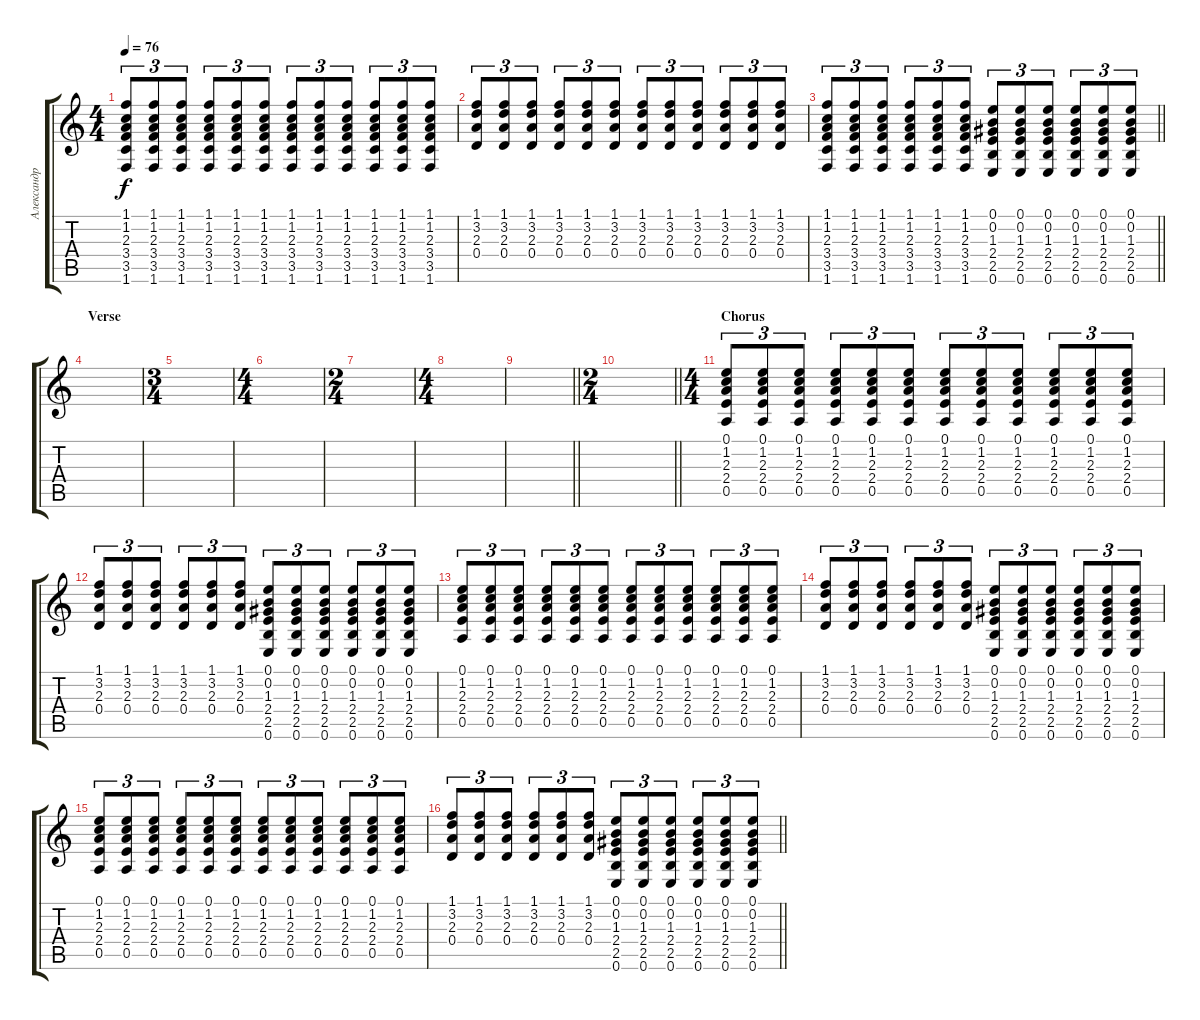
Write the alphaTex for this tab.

\track ("Александр Васильев" "Александр ") {instrument acousticguitarsteel}
\staff {score tabs}
\tuning (E4 B3 G3 D3 A2 E2) {hide}
\ts (4 4)
\tempo 76
\clef g2
\ks c
(1.1 1.2 2.3 3.4 3.5 1.6).8{tu (3 2) dy f} (1.1 1.2 2.3 3.4 3.5 1.6).8{tu (3 2)} (1.1 1.2 2.3 3.4 3.5 1.6).8{tu (3 2)} (1.1 1.2 2.3 3.4 3.5 1.6).8{tu (3 2)} (1.1 1.2 2.3 3.4 3.5 1.6).8{tu (3 2)} (1.1 1.2 2.3 3.4 3.5 1.6).8{tu (3 2)} (1.1 1.2 2.3 3.4 3.5 1.6).8{tu (3 2)} (1.1 1.2 2.3 3.4 3.5 1.6).8{tu (3 2)} (1.1 1.2 2.3 3.4 3.5 1.6).8{tu (3 2)} (1.1 1.2 2.3 3.4 3.5 1.6).8{tu (3 2)} (1.1 1.2 2.3 3.4 3.5 1.6).8{tu (3 2)} (1.1 1.2 2.3 3.4 3.5 1.6).8{tu (3 2)} |
(1.1 3.2 2.3 0.4).8{tu (3 2)} (1.1 3.2 2.3 0.4).8{tu (3 2)} (1.1 3.2 2.3 0.4).8{tu (3 2)} (1.1 3.2 2.3 0.4).8{tu (3 2)} (1.1 3.2 2.3 0.4).8{tu (3 2)} (1.1 3.2 2.3 0.4).8{tu (3 2)} (1.1 3.2 2.3 0.4).8{tu (3 2)} (1.1 3.2 2.3 0.4).8{tu (3 2)} (1.1 3.2 2.3 0.4).8{tu (3 2)} (1.1 3.2 2.3 0.4).8{tu (3 2)} (1.1 3.2 2.3 0.4).8{tu (3 2)} (1.1 3.2 2.3 0.4).8{tu (3 2)} |
\barLineRight lightlight
(1.1 1.2 2.3 3.4 3.5 1.6).8{tu (3 2)} (1.1 1.2 2.3 3.4 3.5 1.6).8{tu (3 2)} (1.1 1.2 2.3 3.4 3.5 1.6).8{tu (3 2)} (1.1 1.2 2.3 3.4 3.5 1.6).8{tu (3 2)} (1.1 1.2 2.3 3.4 3.5 1.6).8{tu (3 2)} (1.1 1.2 2.3 3.4 3.5 1.6).8{tu (3 2)} (0.1 0.2 1.3 2.4 2.5 0.6).8{tu (3 2)} (0.1 0.2 1.3 2.4 2.5 0.6).8{tu (3 2)} (0.1 0.2 1.3 2.4 2.5 0.6).8{tu (3 2)} (0.1 0.2 1.3 2.4 2.5 0.6).8{tu (3 2)} (0.1 0.2 1.3 2.4 2.5 0.6).8{tu (3 2)} (0.1 0.2 1.3 2.4 2.5 0.6).8{tu (3 2)} |
\section ("" "Verse")
|
\ts (3 4)
|
\ts (4 4)
|
\ts (2 4)
|
\ts (4 4)
|
\barLineRight lightlight
|
\ts (2 4)
\barLineRight lightlight
|
\ts (4 4)
\section ("" "Chorus")
(0.1 1.2 2.3 2.4 0.5).8{tu (3 2)} (0.1 1.2 2.3 2.4 0.5).8{tu (3 2)} (0.1 1.2 2.3 2.4 0.5).8{tu (3 2)} (0.1 1.2 2.3 2.4 0.5).8{tu (3 2)} (0.1 1.2 2.3 2.4 0.5).8{tu (3 2)} (0.1 1.2 2.3 2.4 0.5).8{tu (3 2)} (0.1 1.2 2.3 2.4 0.5).8{tu (3 2)} (0.1 1.2 2.3 2.4 0.5).8{tu (3 2)} (0.1 1.2 2.3 2.4 0.5).8{tu (3 2)} (0.1 1.2 2.3 2.4 0.5).8{tu (3 2)} (0.1 1.2 2.3 2.4 0.5).8{tu (3 2)} (0.1 1.2 2.3 2.4 0.5).8{tu (3 2)} |
(1.1 3.2 2.3 0.4).8{tu (3 2)} (1.1 3.2 2.3 0.4).8{tu (3 2)} (1.1 3.2 2.3 0.4).8{tu (3 2)} (1.1 3.2 2.3 0.4).8{tu (3 2)} (1.1 3.2 2.3 0.4).8{tu (3 2)} (1.1 3.2 2.3 0.4).8{tu (3 2)} (0.1 0.2 1.3 2.4 2.5 0.6).8{tu (3 2)} (0.1 0.2 1.3 2.4 2.5 0.6).8{tu (3 2)} (0.1 0.2 1.3 2.4 2.5 0.6).8{tu (3 2)} (0.1 0.2 1.3 2.4 2.5 0.6).8{tu (3 2)} (0.1 0.2 1.3 2.4 2.5 0.6).8{tu (3 2)} (0.1 0.2 1.3 2.4 2.5 0.6).8{tu (3 2)} |
(0.1 1.2 2.3 2.4 0.5).8{tu (3 2)} (0.1 1.2 2.3 2.4 0.5).8{tu (3 2)} (0.1 1.2 2.3 2.4 0.5).8{tu (3 2)} (0.1 1.2 2.3 2.4 0.5).8{tu (3 2)} (0.1 1.2 2.3 2.4 0.5).8{tu (3 2)} (0.1 1.2 2.3 2.4 0.5).8{tu (3 2)} (0.1 1.2 2.3 2.4 0.5).8{tu (3 2)} (0.1 1.2 2.3 2.4 0.5).8{tu (3 2)} (0.1 1.2 2.3 2.4 0.5).8{tu (3 2)} (0.1 1.2 2.3 2.4 0.5).8{tu (3 2)} (0.1 1.2 2.3 2.4 0.5).8{tu (3 2)} (0.1 1.2 2.3 2.4 0.5).8{tu (3 2)} |
(1.1 3.2 2.3 0.4).8{tu (3 2)} (1.1 3.2 2.3 0.4).8{tu (3 2)} (1.1 3.2 2.3 0.4).8{tu (3 2)} (1.1 3.2 2.3 0.4).8{tu (3 2)} (1.1 3.2 2.3 0.4).8{tu (3 2)} (1.1 3.2 2.3 0.4).8{tu (3 2)} (0.1 0.2 1.3 2.4 2.5 0.6).8{tu (3 2)} (0.1 0.2 1.3 2.4 2.5 0.6).8{tu (3 2)} (0.1 0.2 1.3 2.4 2.5 0.6).8{tu (3 2)} (0.1 0.2 1.3 2.4 2.5 0.6).8{tu (3 2)} (0.1 0.2 1.3 2.4 2.5 0.6).8{tu (3 2)} (0.1 0.2 1.3 2.4 2.5 0.6).8{tu (3 2)} |
(0.1 1.2 2.3 2.4 0.5).8{tu (3 2)} (0.1 1.2 2.3 2.4 0.5).8{tu (3 2)} (0.1 1.2 2.3 2.4 0.5).8{tu (3 2)} (0.1 1.2 2.3 2.4 0.5).8{tu (3 2)} (0.1 1.2 2.3 2.4 0.5).8{tu (3 2)} (0.1 1.2 2.3 2.4 0.5).8{tu (3 2)} (0.1 1.2 2.3 2.4 0.5).8{tu (3 2)} (0.1 1.2 2.3 2.4 0.5).8{tu (3 2)} (0.1 1.2 2.3 2.4 0.5).8{tu (3 2)} (0.1 1.2 2.3 2.4 0.5).8{tu (3 2)} (0.1 1.2 2.3 2.4 0.5).8{tu (3 2)} (0.1 1.2 2.3 2.4 0.5).8{tu (3 2)} |
\barLineRight lightlight
(1.1 3.2 2.3 0.4).8{tu (3 2)} (1.1 3.2 2.3 0.4).8{tu (3 2)} (1.1 3.2 2.3 0.4).8{tu (3 2)} (1.1 3.2 2.3 0.4).8{tu (3 2)} (1.1 3.2 2.3 0.4).8{tu (3 2)} (1.1 3.2 2.3 0.4).8{tu (3 2)} (0.1 0.2 1.3 2.4 2.5 0.6).8{tu (3 2)} (0.1 0.2 1.3 2.4 2.5 0.6).8{tu (3 2)} (0.1 0.2 1.3 2.4 2.5 0.6).8{tu (3 2)} (0.1 0.2 1.3 2.4 2.5 0.6).8{tu (3 2)} (0.1 0.2 1.3 2.4 2.5 0.6).8{tu (3 2)} (0.1 0.2 1.3 2.4 2.5 0.6).8{tu (3 2)}
